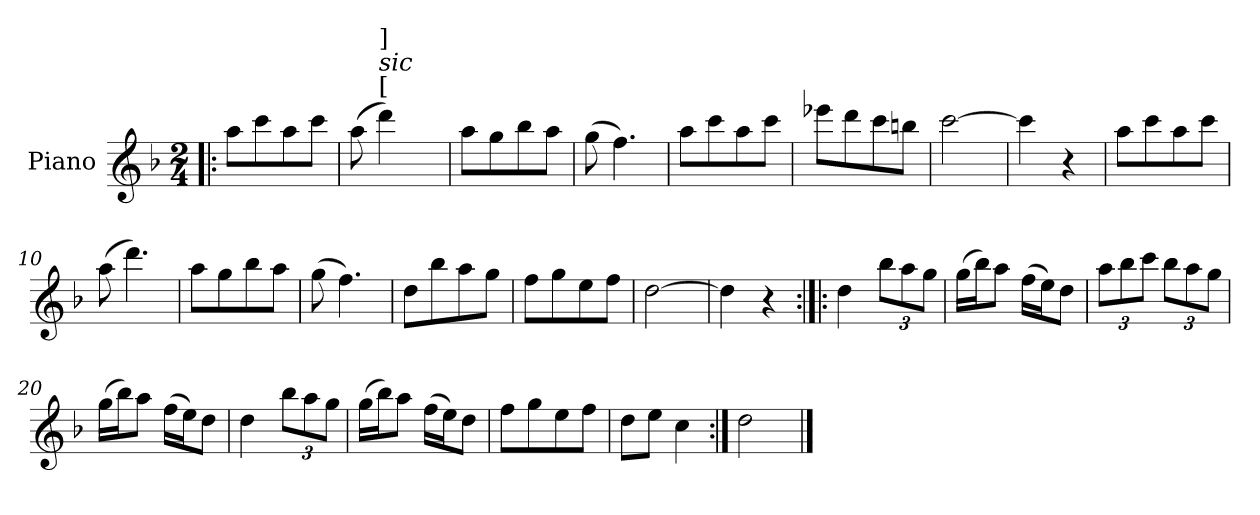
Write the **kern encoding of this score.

**kern
*part1
*staff1
*I"Piano
*I'Pno.
*clefG2
*k[b-]
*d:
*M2/4
=1!|:
8aa\L
8ccc\
8aa\
8ccc\J
=2
(>8aa\
!LO:TX:a:t=[
!LO:TX:a:i:t=sic
!LO:TX:a:t=]
4ddd\)
8ryy
=3
8aa\L
8gg\
8bb-\
8aa\J
=4
(>8gg\
4.ff\)
=5
8aa\L
8ccc\
8aa\
8ccc\J
=6
8eee-X\L
8ddd\
8ccc\
8bbn\J
=7
[2ccc\
=8
4ccc\]
4r
=9
8aa\L
8ccc\
8aa\
8ccc\J
!!LO:LB:g=z
=10
(>8aa\
4.ddd\)
=11
8aa\L
8gg\
8bb-\
8aa\J
=12
(>8gg\
4.ff\)
=13
8dd\L
8bb-\
8aa\
8gg\J
=14
8ff\L
8gg\
8ee\
8ff\J
=15
[2dd\
=16
4dd\]
4r
=17:|!|:
4dd\
*Xbrackettup
12bb-\L
12aa\
12gg\J
=18
(>16gg\LL
16bb-\J)
8aa\J
(>16ff\LL
16ee\J)
8dd\J
!!LO:LB:g=z
=19
12aa\L
12bb-\
12ccc\J
12bb-\L
12aa\
12gg\J
=20
(>16gg\LL
16bb-\J)
8aa\J
(>16ff\LL
16ee\J)
8dd\J
=21
4dd\
12bb-\L
12aa\
12gg\J
=22
(>16gg\LL
16bb-\J)
8aa\J
(>16ff\LL
16ee\J)
8dd\J
=23
8ff\L
8gg\
8ee\
8ff\J
=24
8dd\L
8ee\J
4cc\
=25:|!
2dd\
==
*-
